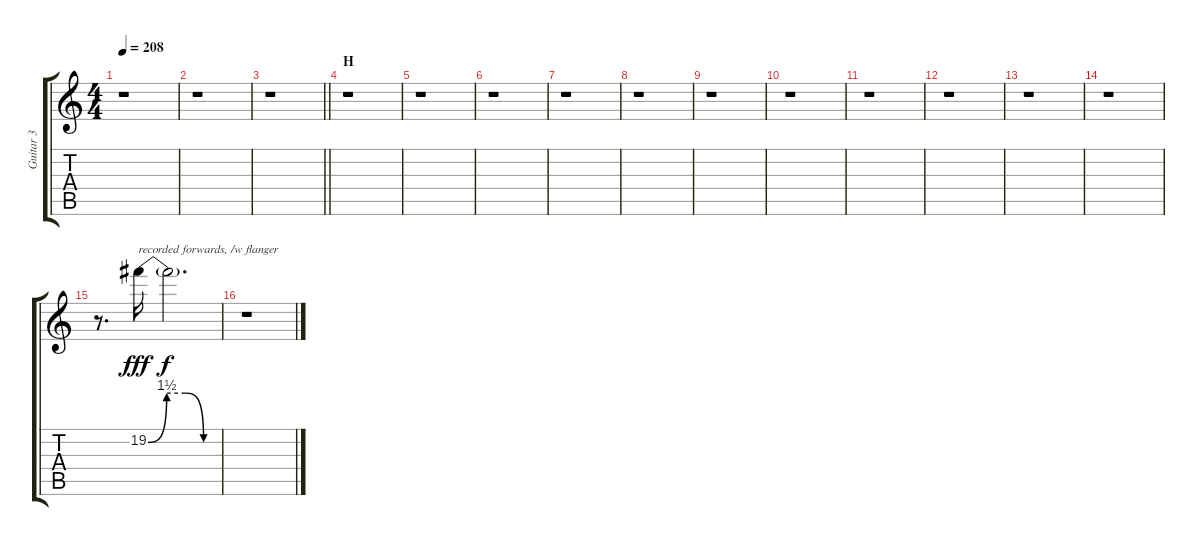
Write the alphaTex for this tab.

\track ("Guitar 3" "Guitar 3") {instrument distortionguitar}
\staff {score tabs}
\tuning (E4 B3 G3 D3 A2 E2) {hide}
\ts (4 4)
\tempo 208
\clef g2
\ks c
r.1{dy fff} |
r.1 |
\barLineRight lightlight
r.1 |
\section ("" "H")
r.1 |
r.1 |
r.1 |
r.1 |
r.1 |
r.1 |
r.1 |
r.1 |
r.1 |
r.1 |
r.1 |
r.8{d} 19.2{be (custom 0 0 15 6 30 6 45 0 60 0)}.16{txt "recorded forwards, /w flanger"} 19.2{t}.2{d dy f} |
r.1
